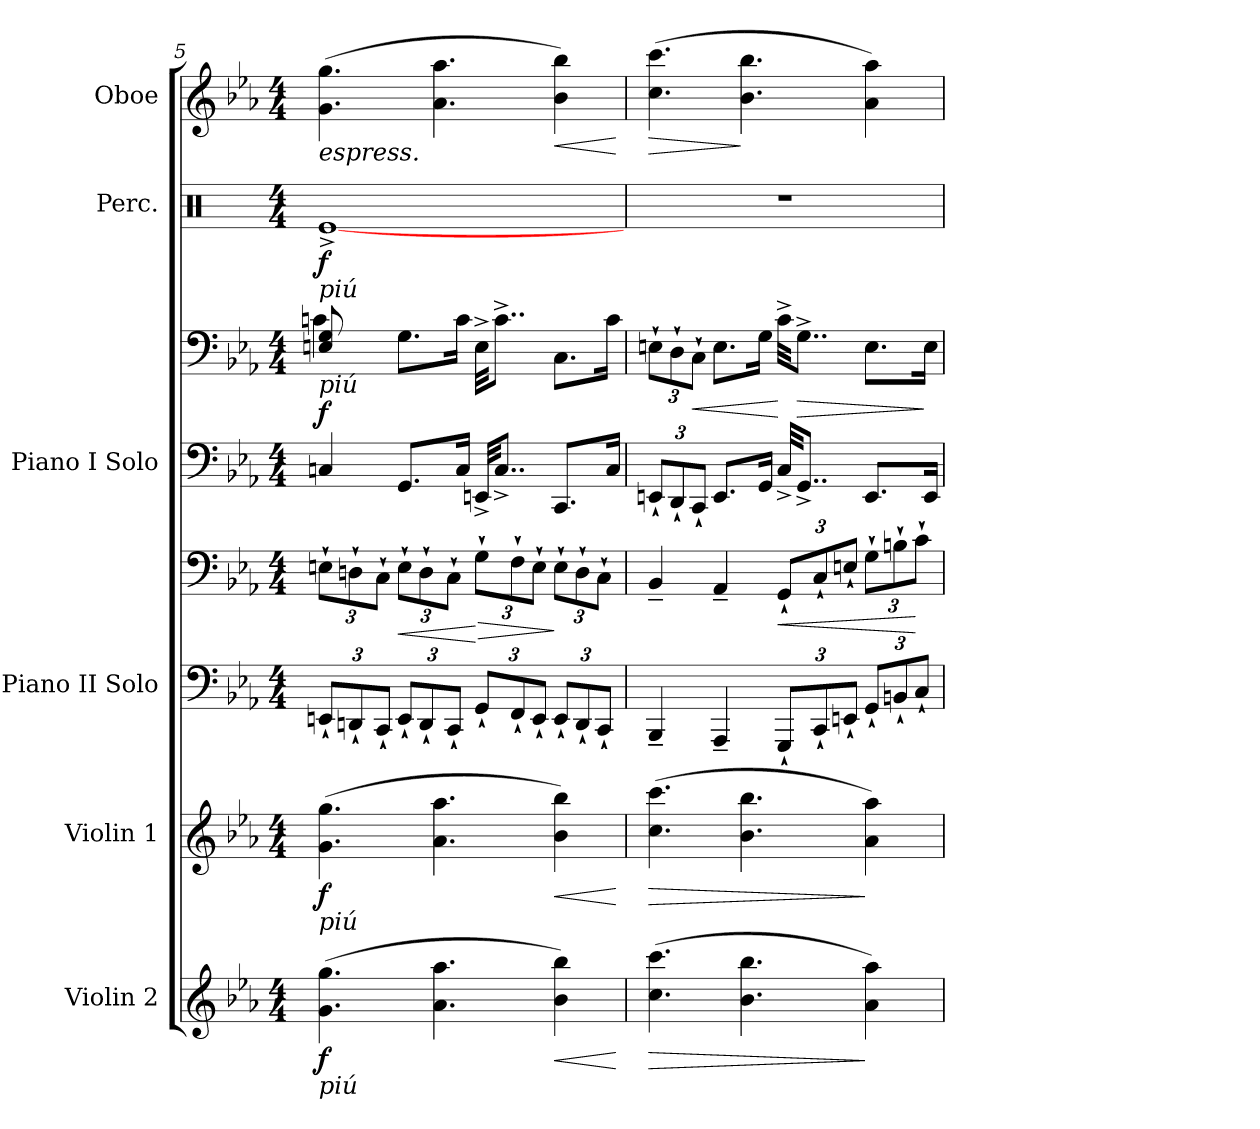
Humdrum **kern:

**kern	**dynam	**kern	**dynam	**kern	**kern	**dynam	**kern	**kern	**dynam	**kern	**dynam	**kern	**dynam
*part6	*part6	*part5	*part5	*part4	*part4	*part4	*part3	*part3	*part3	*part2	*part2	*part1	*part1
*staff8	*staff8	*staff7	*staff7	*staff6	*staff5	*staff5/6	*staff4	*staff3	*staff3/4	*staff2	*staff2	*staff1	*staff1
*I"Violin 2	*	*I"Violin 1	*	*I"Piano II Solo	*	*	*I"Piano I Solo	*	*	*I"Perc.	*	*I"Oboe	*
*	*	*	*	*I'Pno	*	*	*I'Pno	*	*	*	*	*	*
*clefG2	*	*clefG2	*	*clefF4	*clefF4	*	*clefF4	*clefF4	*	*clefX	*	*clefG2	*
*k[b-e-a-]	*	*k[b-e-a-]	*	*k[b-e-a-]	*k[b-e-a-]	*	*k[b-e-a-]	*k[b-e-a-]	*	*k[]	*	*k[b-e-a-]	*
*E-:	*	*E-:	*	*E-:	*E-:	*	*E-:	*E-:	*	*C:	*	*E-:	*
*M4/4	*	*M4/4	*	*M4/4	*M4/4	*	*M4/4	*M4/4	*	*M4/4	*	*M4/4	*
=5	=5	=5	=5	=5	=5	=5	=5	=5	=5	=5	=5	=5	=5
*	*	*	*	*	*	*	*	*^	*	*	*	*	*
!	!	!	!	!	!	!	!	!	!	!	!	!	!LO:TX:b:i:t=espress.	!
!	!	!	!	!	!	!	!	!	!	!	!LO:TX:b:i:t=piú	!	!	!
!	!	!	!	!	!	!	!	!LO:TX:b:i:t=piú	!	!	!	!	!	!
!	!	!LO:TX:b:i:t=piú	!	!	!	!	!	!	!	!	!	!	!	!
!LO:TX:b:i:t=piú	!	!	!	!	!	!	!	!	!	!	!	!	!	!
(4.g 4.gg	f	(4.g 4.gg	f	12EEn`L	12En`L	.	4Cn	8En 8G	4cn	f	[1Re^	f	(4.g 4.gg	.
.	.	.	.	12DDn`	12Dn`	.	.	.	.	.	.	.	.	.
.	.	.	.	.	.	.	.	8ryy	.	.	.	.	.	.
.	.	.	.	12CC`J	12C`J	.	.	.	.	.	.	.	.	.
.	.	.	.	12EE`L	12E`L	<	8.GGL	8.GL	2.ryy	.	.	.	.	.
.	.	.	.	12DD`	12D`	.	.	.	.	.	.	.	.	.
4.a- 4.aa-	.	4.a- 4.aa-	.	.	.	.	.	.	.	.	.	.	4.a- 4.aa-	.
.	.	.	.	12CC`J	12C`J	.	.	.	.	.	.	.	.	.
.	.	.	.	.	.	.	16CJk	16cJk	.	.	.	.	.	.
.	.	.	.	12GG`L	12G`L	[ >	32EEn^KKL	32E^KKL	.	.	.	.	.	.
.	.	.	.	.	.	.	8..C^J	8..c^J	.	.	.	.	.	.
.	.	.	.	12FF`	12F`	.	.	.	.	.	.	.	.	.
.	.	.	.	12EE`J	12E`J	.	.	.	.	.	.	.	.	.
!	!LO:HP:b	!	!LO:HP:b	!	!	!	!	!	!	!	!	!	!	!LO:HP:b
4b- 4bb-)	<	4b- 4bb-)	<	12EE`L	12E`L	]	8.CCL	8.CL	.	.	.	.	4b- 4bb-)	<
.	.	.	.	12DD`	12D`	.	.	.	.	.	.	.	.	.
.	.	.	.	12CC`J	12C`J	.	.	.	.	.	.	.	.	.
.	.	.	.	.	.	.	16CJk	16cJk	.	.	.	.	.	.
*	*	*	*	*	*	*	*	*v	*v	*	*	*	*	*
.	[	.	[	.	.	.	.	.	.	.	.	.	[
=6	=6	=6	=6	=6	=6	=6	=6	=6	=6	=6	=6	=6	=6
!	!LO:HP:b	!	!LO:HP:b	!	!	!	!	!	!	!	!	!	!LO:HP:b
(4.cc 4.ccc	>	(4.cc 4.ccc	>	4BBB-~	4BB-~	.	12EEn`L	12En`L	.	1r	.	(4.cc 4.ccc	>
.	.	.	.	.	.	.	12DD`	12D`	.	.	.	.	.
.	.	.	.	.	.	.	12CC`J	12C`J	<	.	.	.	.
.	.	.	.	4AAA-~	4AA-~	.	8.EEL	8.EL	.	.	.	.	.
4.b- 4.bb-	.	4.b- 4.bb-	.	.	.	.	.	.	.	.	.	4.b- 4.bb-	]
.	.	.	.	.	.	.	16GGJk	16GJk	.	.	.	.	.
.	.	.	.	12GGG`L	12GG`L	<	32C^KKL	32c^KKL	[	.	.	.	.
.	.	.	.	.	.	.	8..GG^J	8..G^J	>	.	.	.	.
.	.	.	.	12CC`	12C`	.	.	.	.	.	.	.	.
.	.	.	.	12EEn`J	12En`J	.	.	.	.	.	.	.	.
4a- 4aa-)	]	4a- 4aa-)	]	12GG`L	12G`L	.	8.EEL	8.EL	.	.	.	4a- 4aa-)	.
.	.	.	.	12BBn`	12Bn`	.	.	.	.	.	.	.	.
.	.	.	.	12C`J	12c`J	[	.	.	.	.	.	.	.
.	.	.	.	.	.	.	16EEJk	16EJk	]	.	.	.	.
=	=	=	=	=	=	=	=	=	=	=	=	=	=
*-	*-	*-	*-	*-	*-	*-	*-	*-	*-	*-	*-	*-	*-
